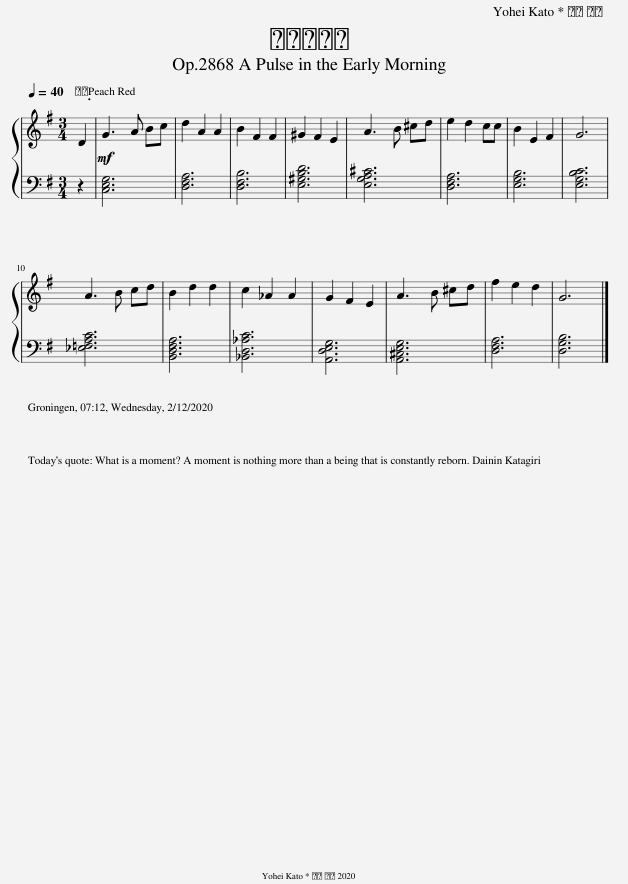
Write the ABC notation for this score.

X:1
%%score { 1 | 2 }
L:1/8
Q:1/4=40
M:3/4
I:linebreak $
K:G
V:1 treble
V:2 bass
V:1
 D2 |!mf! G3 A Bc | d2 A2 A2 | B2 F2 F2 | ^G2 F2 E2 | %5
 A3 B ^cd | e2 d2 cc | B2 E2 F2 | G6 |$ A3 B cd | %10
 B2 d2 d2 | c2 _A2 A2 | G2 F2 E2 | A3 B ^cd | f2 e2 d2 | %15
 G6 |] %16
V:2
 z2 | [C,E,G,]6 | [D,F,A,]6 | [D,F,B,]6 | [E,^G,B,D]6 | %5
 [E,G,A,^C]6 | [D,F,A,]6 | [E,G,B,]6 | [E,G,B,C]6 |$ [_E,=F,A,C]6 | %10
 [B,,D,F,A,]6 | [_B,,D,_A,C]6 | [A,,D,E,G,]6 | [A,,^C,E,G,]6 | [D,F,A,]6 | %15
 [D,G,B,]6 |] %16
